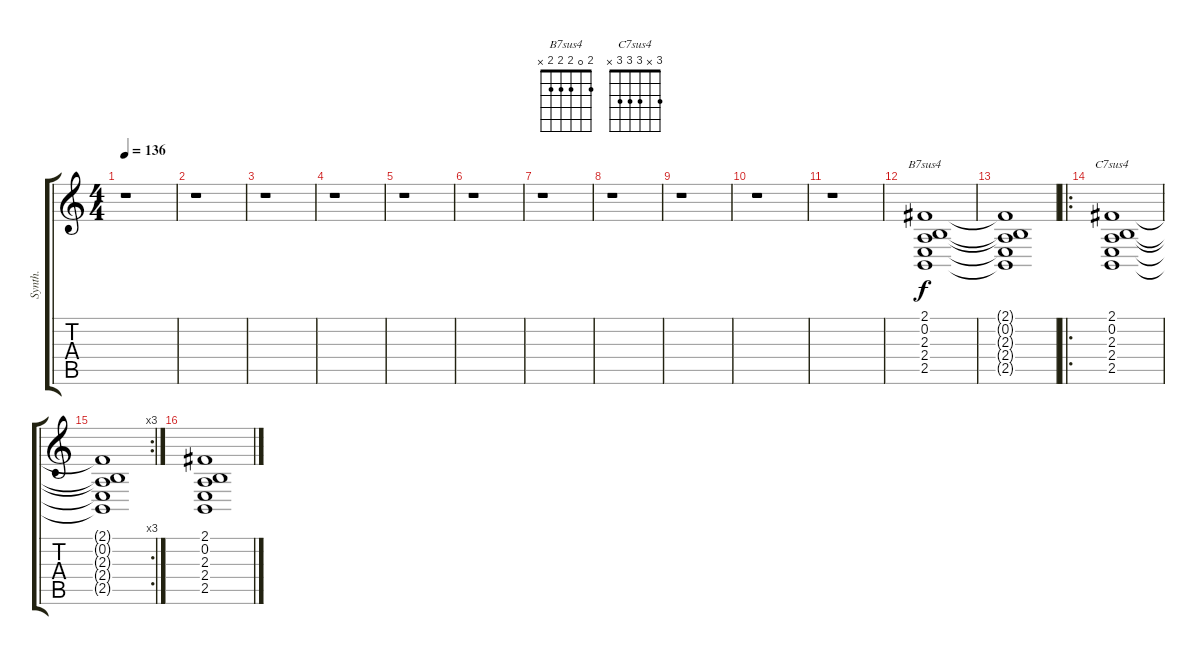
\track ("Synth." "Synth.") {instrument reedorgan}
\staff {score tabs}
\tuning (E4 B3 G3 D3 A2 E2) {hide}
\chord ("B7sus4" 2 0 2 2 2 x)
\chord ("C7sus4" 3 x 3 3 3 x)
\ts (4 4)
\tempo 136
\clef g2
\ks c
r.1{dy f} |
r.1 |
r.1 |
r.1 |
r.1 |
r.1 |
r.1 |
r.1 |
r.1 |
r.1 |
r.1 |
(2.1 0.2 2.3 2.4 2.5).1{ch "B7sus4"} |
(2.1{t} 0.2{t} 2.3{t} 2.4{t} 2.5{t}).1 |
\ro
(2.1 0.2 2.3 2.4 2.5).1{ch "C7sus4"} |
\rc 3
(2.1{t} 0.2{t} 2.3{t} 2.4{t} 2.5{t}).1 |
(2.1 0.2 2.3 2.4 2.5).1
